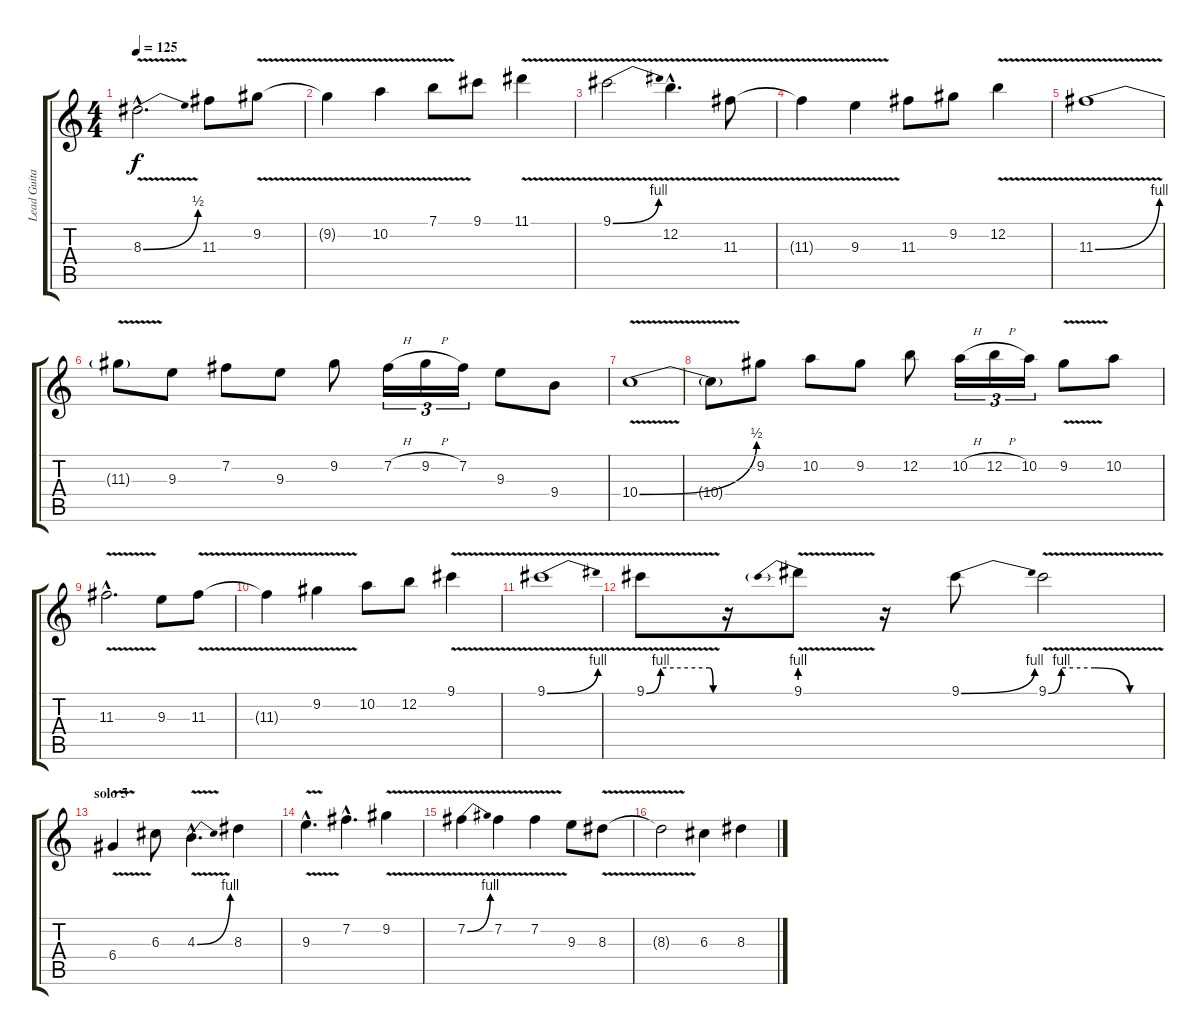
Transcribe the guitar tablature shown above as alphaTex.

\track ("Lead Guitar 1" "Lead Guita") {instrument overdrivenguitar}
\staff {score tabs}
\tuning (E4 B3 G3 D3 A2 E2) {hide}
\ts (4 4)
\tempo 125
\clef g2
\ks c
8.3{be (bend 0 0 60 2) v hac}.2{d dy f} 11.3.8 9.2{v}.8 |
9.2{t}.4 10.2{v}.4 7.1{v}.8 9.1.8 11.1{v}.4 |
9.1{be (bend 0 0 60 4) v}.2 12.2{v hac}.4{d} 11.3{v}.8 |
11.3{t}.4 9.3{v}.4 11.3.8 9.2.8 12.2{v}.4 |
11.3{be (bend 0 0 60 4) v}.1 |
11.3{t}.8 9.3.8 7.2.8 9.3.8 9.2.8 7.2{h}.16{tu (3 2)} 9.2{h}.16{tu (3 2)} 7.2.16{tu (3 2)} 9.3.8 9.4.8 |
10.4{be (bend 0 0 60 2) v}.1 |
10.4{t}.8 9.2.8 10.2.8 9.2.8 12.2.8 10.2{h}.16{tu (3 2)} 12.2{h}.16{tu (3 2)} 10.2.16{tu (3 2)} 9.2{v}.8 10.2.8 |
11.3{v hac}.2{d} 9.3.8 11.3{v}.8 |
11.3{t}.4 9.2{v}.4 10.2.8 12.2.8 9.1{v}.4 |
9.1{be (bend 0 0 60 4) v}.1 |
9.1{be (custom 0 0 12 4 53 4 56 0 60 0) v}.8 r.16 9.1{be (prebend 0 4 60 4) v}.8 r.16 9.1{be (bend 0 0 60 4)}.8 9.1{be (custom 0 0 7 4 25 4 44 0 60 0) v}.2 |
\section ("" "solo 5")
6.4{v}.4{volume 15 instrument overdrivenguitar} 6.3.8 4.3{be (bend 0 0 60 4) v hac}.4{d} 8.3.4 |
9.3{v hac}.4{d} 7.2{hac}.4{d} 9.2{v}.4 |
7.2{be (bend 0 0 60 4) v}.4 7.2{v}.4 7.2{v}.4 9.3.8 8.3{v}.8 |
8.3{t}.2 6.3.4 8.3.4
